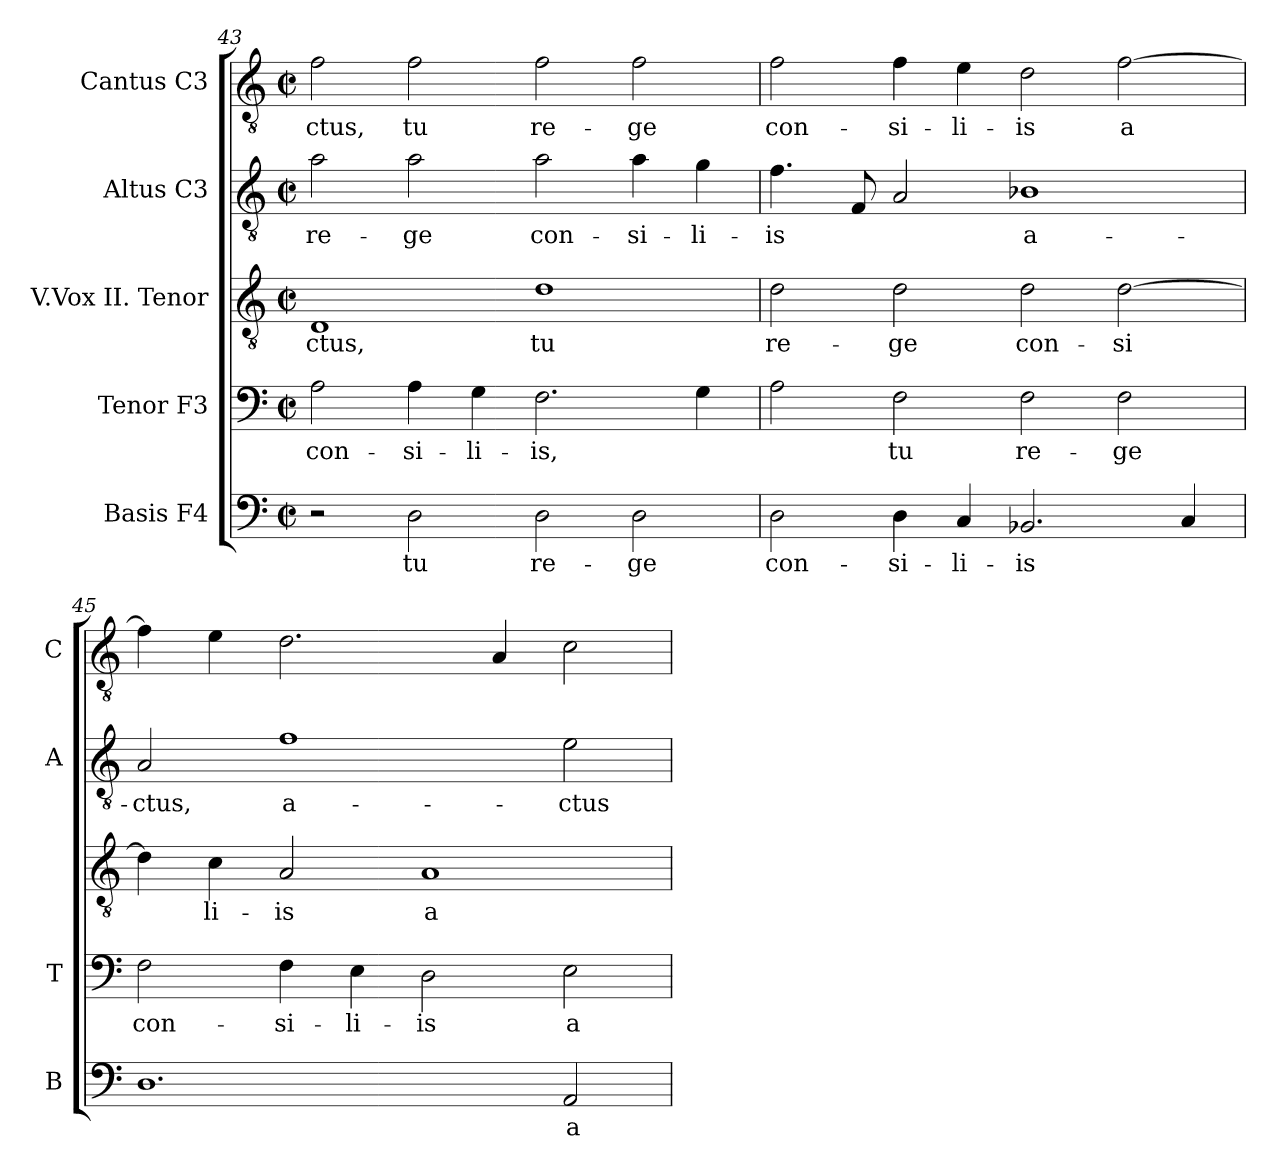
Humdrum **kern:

**kern	**text	**kern	**text	**kern	**text	**kern	**text	**kern	**text
*part5	*part5	*part4	*part4	*part3	*part3	*part2	*part2	*part1	*part1
*staff5	*staff5	*staff4	*staff4	*staff3	*staff3	*staff2	*staff2	*staff1	*staff1
*I"Basis  F4	*	*I"Tenor  F3	*	*I"V.Vox  II. Tenor	*	*I"Altus  C3	*	*I"Cantus  C3	*
*I'B	*	*I'T	*	*	*	*I'A	*	*I'C	*
*clefF4	*	*clefF4	*	*clefGv2	*	*clefGv2	*	*clefGv2	*
*k[]	*	*k[]	*	*k[]	*	*k[]	*	*k[]	*
*C:	*	*C:	*	*C:	*	*C:	*	*C:	*
*M2/2	*	*M2/2	*	*M2/2	*	*M2/2	*	*M2/2	*
*met(c|)	*	*met(c|)	*	*met(c|)	*	*met(c|)	*	*met(c|)	*
=43	=43	=43	=43	=43	=43	=43	=43	=43	=43
!	!	!	!LO:LY:b:cj	!	!LO:LY:b:rj	!	!LO:LY:b:cj	!	!LO:LY:b:cj
2r	.	2A\	con-	1D	-ctus,	2a\	re-	2f\	-ctus,
!	!LO:LY:b:cj	!	!LO:LY:b:cj	!	!	!	!LO:LY:b:cj	!	!LO:LY:b:cj
2D\	tu	4A\	-si-	.	.	2a\	-ge	2f\	tu
!	!	!	!LO:LY:b:cj	!	!	!	!	!	!
.	.	4G\	-li-	.	.	.	.	.	.
!	!LO:LY:b:cj	!	!LO:LY:b:cj	!	!LO:LY:b:rj	!	!LO:LY:b:cj	!	!LO:LY:b:cj
2D\	re-	2.F\	-is,	1d	tu	2a\	con-	2f\	re-
!	!LO:LY:b:cj	!	!	!	!	!	!LO:LY:b:cj	!	!LO:LY:b:cj
2D\	-ge	.	.	.	.	4a\	-si-	2f\	-ge
!	!	!	!LO:LY:b:cj	!	!	!	!LO:LY:b:cj	!	!
.	.	4G\	.	.	.	4g\	-li-	.	.
=44	=44	=44	=44	=44	=44	=44	=44	=44	=44
!	!LO:LY:b:cj	!	!LO:LY:b:cj	!	!LO:LY:b:rj	!	!LO:LY:b:cj	!	!LO:LY:b:cj
2D\	con-	2A\	.	2d\	re-	4.f\	-is	2f\	con-
!	!	!	!	!	!	!	!LO:LY:b:cj	!	!
.	.	.	.	.	.	8F/	.	.	.
!	!LO:LY:b:cj	!	!LO:LY:b:cj	!	!LO:LY:b:rj	!	!LO:LY:b:cj	!	!LO:LY:b:cj
4D\	-si-	2F\	tu	2d\	-ge	2A/	.	4f\	-si-
!	!LO:LY:b:cj	!	!	!	!	!	!	!	!LO:LY:b:cj
4C/	-li-	.	.	.	.	.	.	4e\	-li-
!	!LO:LY:b:cj	!	!LO:LY:b:cj	!	!LO:LY:b:rj	!	!LO:LY:b:cj	!	!LO:LY:b:cj
2.BB-X/	-is	2F\	re-	2d\	con-	1B-X	a-	2d\	-is
!	!	!	!LO:LY:b:cj	!	!LO:LY:b:rj	!	!	!	!LO:LY:b:cj
.	.	2F\	-ge	[<2d\	-si-	.	.	[<2f\	a-
!	!LO:LY:b:cj	!	!	!	!	!	!	!	!
4C/	.	.	.	.	.	.	.	.	.
!!LO:LB:g=z
=45	=45	=45	=45	=45	=45	=45	=45	=45	=45
!	!LO:LY:b:cj	!	!LO:LY:b:cj	!	!LO:LY:b:rj	!	!LO:LY:b:cj	!	!LO:LY:b:cj
1.D	.	2F\	con-	4d\]	--	2A/	-ctus,	4f\]	--
!	!	!	!	!	!LO:LY:b:rj	!	!	!	!LO:LY:b:cj
.	.	.	.	4c\	-li-	.	.	4e\	--
!	!	!	!LO:LY:b:cj	!	!LO:LY:b:rj	!	!LO:LY:b:cj	!	!LO:LY:b:cj
.	.	4F\	-si-	2A/	-is	1f	a-	2.d\	--
!	!	!	!LO:LY:b:cj	!	!	!	!	!	!
.	.	4E\	-li-	.	.	.	.	.	.
!	!	!	!LO:LY:b:cj	!	!LO:LY:b:rj	!	!	!	!
.	.	2D\	-is	1A	a-	.	.	.	.
!	!	!	!	!	!	!	!	!	!LO:LY:b:cj
.	.	.	.	.	.	.	.	4A/	--
!	!LO:LY:b:cj	!	!LO:LY:b:cj	!	!	!	!LO:LY:b:cj	!	!LO:LY:b:cj
2AA/	a-	2E\	a-	.	.	2e\	-ctus	2c\	--
=	=	=	=	=	=	=	=	=	=
*-	*-	*-	*-	*-	*-	*-	*-	*-	*-
